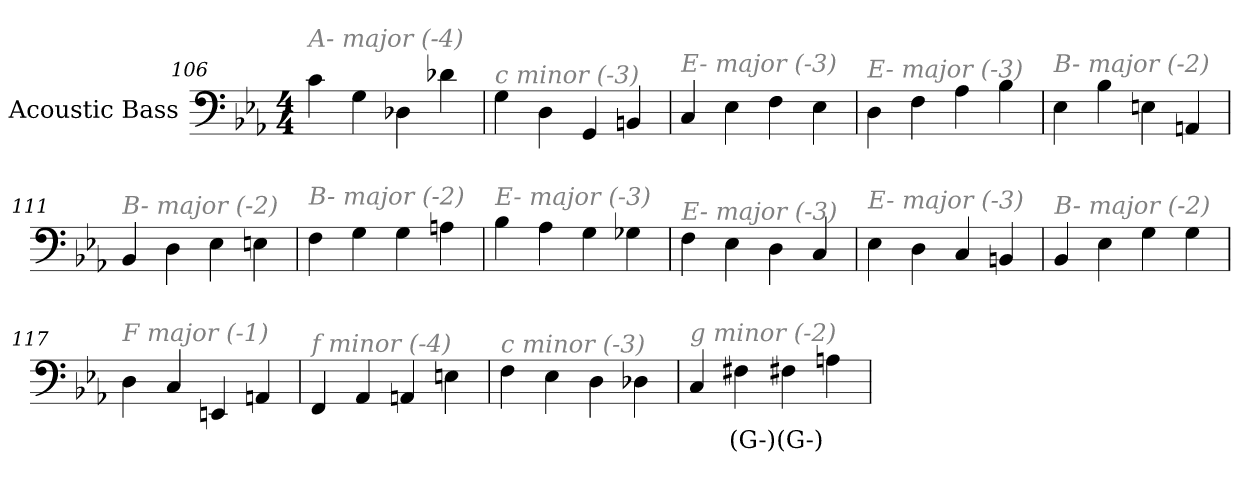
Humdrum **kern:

**kern	**text
*part1	*part1
*staff1	*staff1
*I"Acoustic Bass	*
*clefF4	*
*ITrd7c12	*
*k[b-e-a-]	*
*E-:	*
*M4/4	*
=106	=106
!LO:TX:i:color=#808080:t=A- major (-4)	!
4C	.
4GG	.
4DD-X	.
4D-X	.
=107	=107
!LO:TX:i:color=#808080:t=c minor (-3)	!
4GG	.
4DD	.
4GGG	.
4BBBn	.
=108	=108
!LO:TX:i:color=#808080:t=E- major (-3)	!
4CC	.
4EE-	.
4FF	.
4EE-	.
=109	=109
!LO:TX:i:color=#808080:t=E- major (-3)	!
4DD	.
4FF	.
4AA-	.
4BB-	.
=110	=110
!LO:TX:i:color=#808080:t=B- major (-2)	!
4EE-	.
4BB-	.
4EEn	.
4AAAn	.
=111	=111
!LO:TX:i:color=#808080:t=B- major (-2)	!
4BBB-	.
4DD	.
4EE-	.
4EEn	.
=112	=112
!LO:TX:i:color=#808080:t=B- major (-2)	!
4FF	.
4GG	.
4GG	.
4AAn	.
=113	=113
!LO:TX:i:color=#808080:t=E- major (-3)	!
4BB-	.
4AA-	.
4GG	.
4GG-X	.
=114	=114
!LO:TX:i:color=#808080:t=E- major (-3)	!
4FF	.
4EE-	.
4DD	.
4CC	.
=115	=115
!LO:TX:i:color=#808080:t=E- major (-3)	!
4EE-	.
4DD	.
4CC	.
4BBBn	.
=116	=116
!LO:TX:i:color=#808080:t=B- major (-2)	!
4BBB-	.
4EE-	.
4GG	.
4GG	.
=117	=117
!LO:TX:i:color=#808080:t=F major (-1)	!
4DD	.
4CC	.
4EEEn	.
4AAAn	.
=118	=118
!LO:TX:i:color=#808080:t=f minor (-4)	!
4FFF	.
4AAA-	.
4AAAn	.
4EEn	.
=119	=119
!LO:TX:i:color=#808080:t=c minor (-3)	!
4FF	.
4EE-	.
4DD	.
4DD-X	.
=120	=120
!LO:TX:i:color=#808080:t=g minor (-2)	!
4CC	.
4FF#Xi	(G-)
4FF#Xi	(G-)
4AAn	.
=	=
*-	*-
